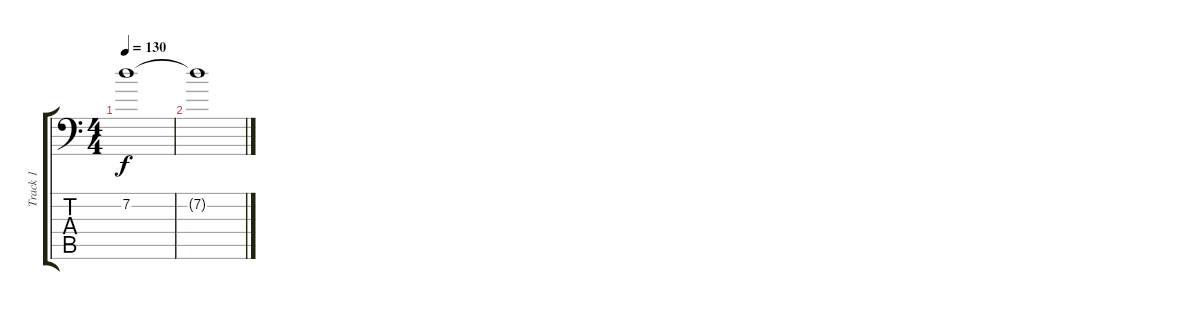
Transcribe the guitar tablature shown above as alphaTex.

\track ("Track 1" "Track 1") {instrument distortionguitar}
\staff {score tabs}
\tuning (C4 G3 Eb3 Bb2 F2 Bb1) {hide}
\ts (4 4)
\tempo 130
\clef f4
\ks c
7.2{t}.1{dy f} |
7.2{t}.1
